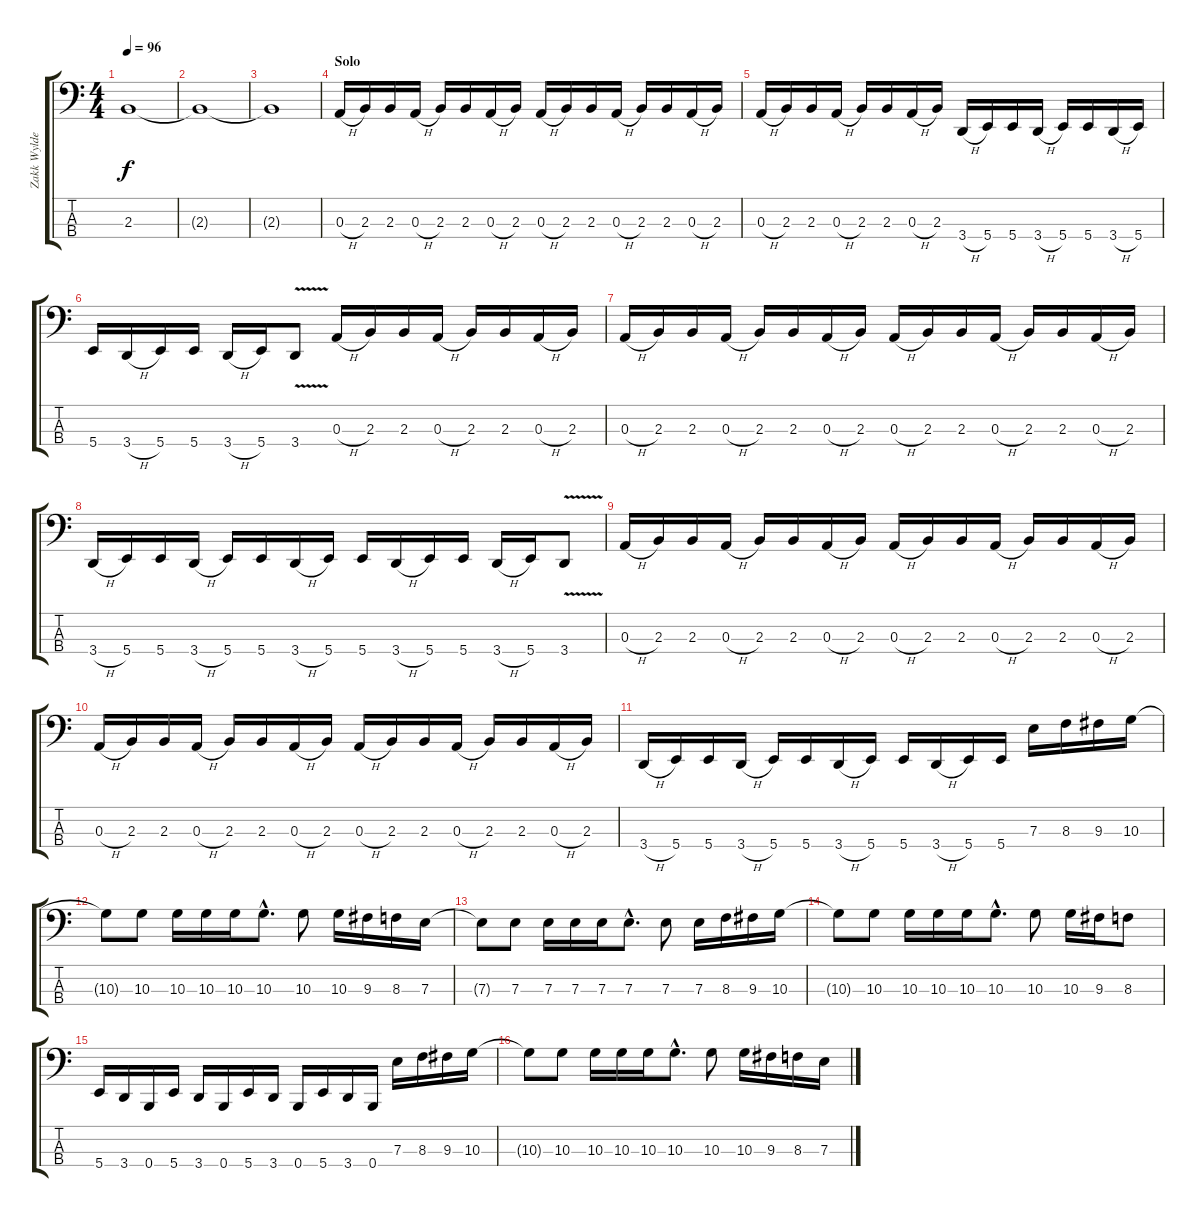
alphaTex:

\track ("Zakk Wylde (Bass)" "Zakk Wylde") {instrument electricbassfinger}
\staff {score tabs}
\tuning (G2 D2 A1 B0) {hide}
\ts (4 4)
\tempo 96
\clef f4
\ks c
2.3{t}.1{dy f} |
2.3{t}.1 |
2.3{t}.1 |
\section ("" "Solo")
0.3{h}.16 2.3.16 2.3.16 0.3{h}.16 2.3.16 2.3.16 0.3{h}.16 2.3.16 0.3{h}.16 2.3.16 2.3.16 0.3{h}.16 2.3.16 2.3.16 0.3{h}.16 2.3.16 |
0.3{h}.16 2.3.16 2.3.16 0.3{h}.16 2.3.16 2.3.16 0.3{h}.16 2.3.16 3.4{h}.16 5.4.16 5.4.16 3.4{h}.16 5.4.16 5.4.16 3.4{h}.16 5.4.16 |
5.4.16 3.4{h}.16 5.4.16 5.4.16 3.4{h}.16 5.4.16 3.4{v}.8 0.3{h}.16 2.3.16 2.3.16 0.3{h}.16 2.3.16 2.3.16 0.3{h}.16 2.3.16 |
0.3{h}.16 2.3.16 2.3.16 0.3{h}.16 2.3.16 2.3.16 0.3{h}.16 2.3.16 0.3{h}.16 2.3.16 2.3.16 0.3{h}.16 2.3.16 2.3.16 0.3{h}.16 2.3.16 |
3.4{h}.16 5.4.16 5.4.16 3.4{h}.16 5.4.16 5.4.16 3.4{h}.16 5.4.16 5.4.16 3.4{h}.16 5.4.16 5.4.16 3.4{h}.16 5.4.16 3.4{v}.8 |
0.3{h}.16 2.3.16 2.3.16 0.3{h}.16 2.3.16 2.3.16 0.3{h}.16 2.3.16 0.3{h}.16 2.3.16 2.3.16 0.3{h}.16 2.3.16 2.3.16 0.3{h}.16 2.3.16 |
0.3{h}.16 2.3.16 2.3.16 0.3{h}.16 2.3.16 2.3.16 0.3{h}.16 2.3.16 0.3{h}.16 2.3.16 2.3.16 0.3{h}.16 2.3.16 2.3.16 0.3{h}.16 2.3.16 |
3.4{h}.16 5.4.16 5.4.16 3.4{h}.16 5.4.16 5.4.16 3.4{h}.16 5.4.16 5.4.16 3.4{h}.16 5.4.16 5.4.16 7.3.16 8.3.16 9.3.16 10.3.16 |
10.3{t}.8 10.3.8 10.3.16 10.3.16 10.3.16 10.3{hac}.8{d} 10.3.8 10.3.16 9.3.16 8.3.16 7.3.16 |
7.3{t}.8 7.3.8 7.3.16 7.3.16 7.3.16 7.3{hac}.8{d} 7.3.8 7.3.16 8.3.16 9.3.16 10.3.16 |
10.3{t}.8 10.3.8 10.3.16 10.3.16 10.3.16 10.3{hac}.8{d} 10.3.8 10.3.16 9.3.16 8.3.8 |
5.4.16 3.4.16 0.4.16 5.4.16 3.4.16 0.4.16 5.4.16 3.4.16 0.4.16 5.4.16 3.4.16 0.4.16 7.3.16 8.3.16 9.3.16 10.3.16 |
10.3{t}.8 10.3.8 10.3.16 10.3.16 10.3.16 10.3{hac}.8{d} 10.3.8 10.3.16 9.3.16 8.3.16 7.3.16
